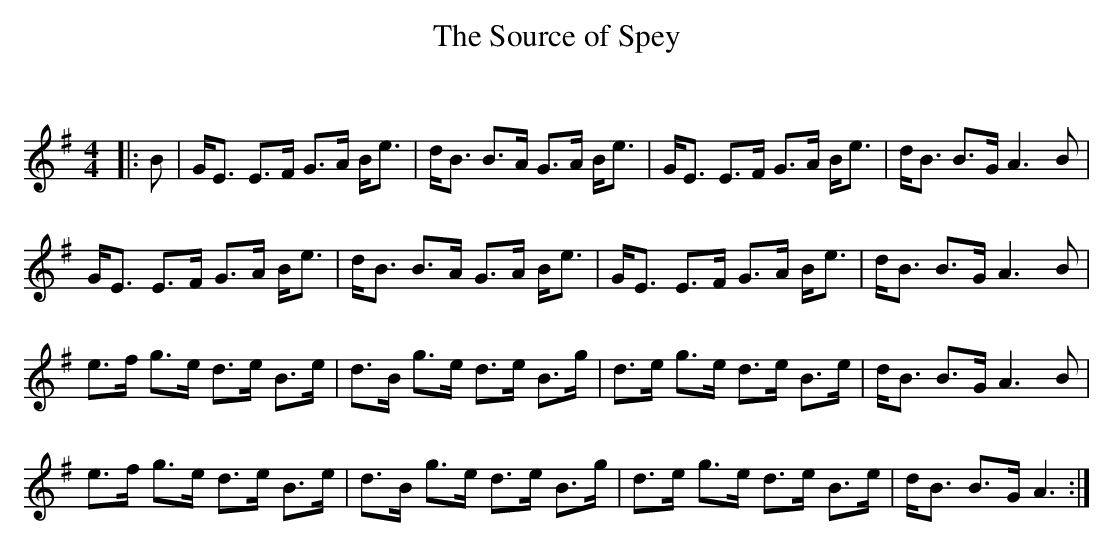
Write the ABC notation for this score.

X:1
T: The Source of Spey
C:
Q: 128
K:Em
M:4/4
L:1/16
|:B2|GE3 E3F G3A Be3|dB3 B3A G3A Be3|GE3 E3F G3A Be3|dB3 B3G A6 B2|
GE3 E3F G3A Be3|dB3 B3A G3A Be3|GE3 E3F G3A Be3|dB3 B3G A6 B2|
e3f g3e d3e B3e|d3B g3e d3e B3g|d3e g3e d3e B3e|dB3 B3G A6 B2|
e3f g3e d3e B3e|d3B g3e d3e B3g|d3e g3e d3e B3e|dB3 B3G A6:|
